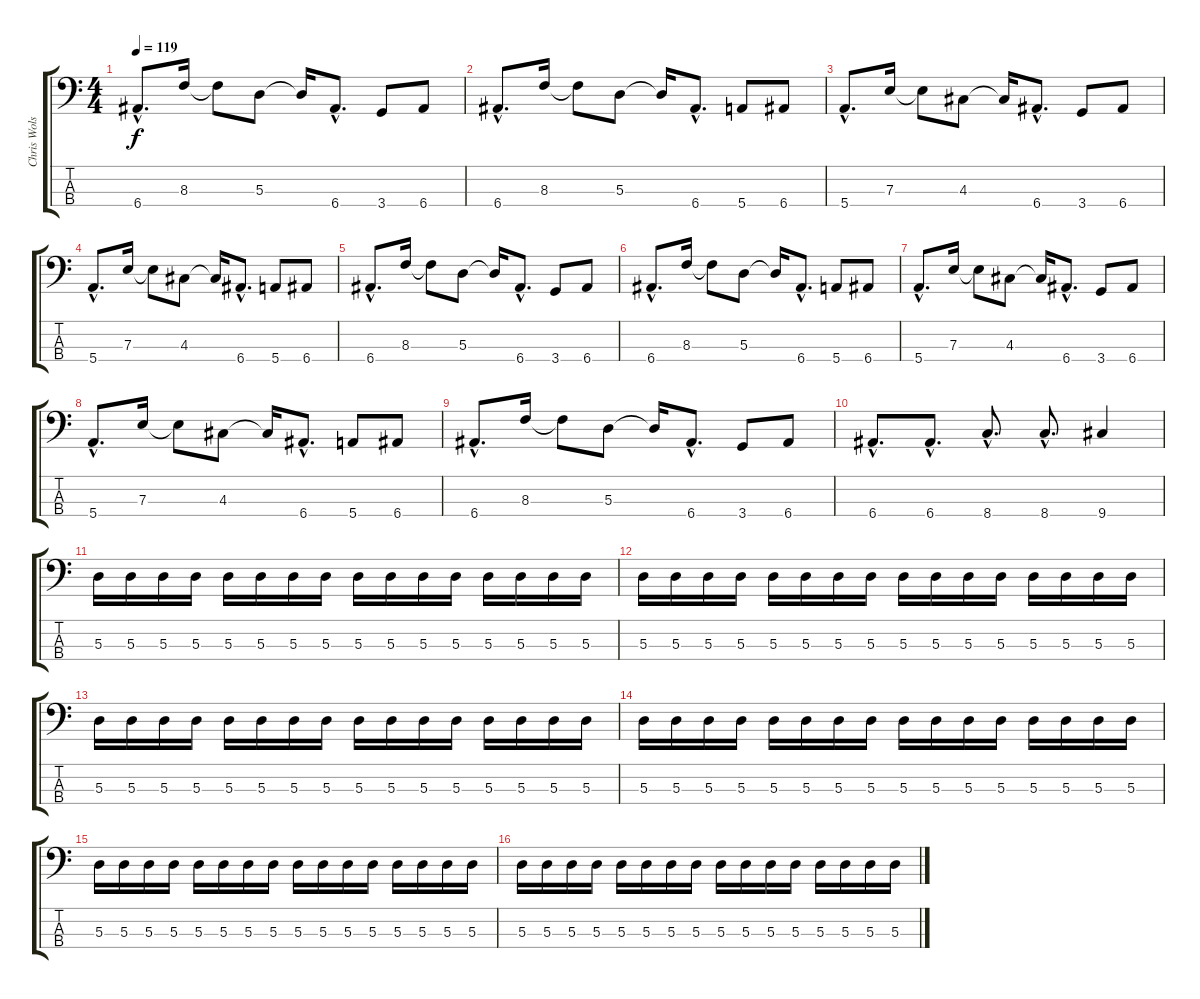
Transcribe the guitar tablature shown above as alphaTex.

\track ("Chris Wolstenholme" "Chris Wols") {instrument electricbassfinger}
\staff {score tabs}
\tuning (G2 D2 A1 E1) {hide}
\ts (4 4)
\tempo 119
\clef f4
\ks c
6.4{hac}.8{d dy f} 8.3.16 8.3{t}.8 5.3.8 5.3{t}.16 6.4{hac}.8{d} 3.4.8 6.4.8 |
6.4{hac}.8{d} 8.3.16 8.3{t}.8 5.3.8 5.3{t}.16 6.4{hac}.8{d} 5.4.8 6.4.8 |
5.4{hac}.8{d} 7.3.16 7.3{t}.8 4.3.8 4.3{t}.16 6.4{hac}.8{d} 3.4.8 6.4.8 |
5.4{hac}.8{d} 7.3.16 7.3{t}.8 4.3.8 4.3{t}.16 6.4{hac}.8{d} 5.4.8 6.4.8 |
6.4{hac}.8{d} 8.3.16 8.3{t}.8 5.3.8 5.3{t}.16 6.4{hac}.8{d} 3.4.8 6.4.8 |
6.4{hac}.8{d} 8.3.16 8.3{t}.8 5.3.8 5.3{t}.16 6.4{hac}.8{d} 5.4.8 6.4.8 |
5.4{hac}.8{d} 7.3.16 7.3{t}.8 4.3.8 4.3{t}.16 6.4{hac}.8{d} 3.4.8 6.4.8 |
5.4{hac}.8{d} 7.3.16 7.3{t}.8 4.3.8 4.3{t}.16 6.4{hac}.8{d} 5.4.8 6.4.8 |
6.4{hac}.8{d} 8.3.16 8.3{t}.8 5.3.8 5.3{t}.16 6.4{hac}.8{d} 3.4.8 6.4.8 |
6.4{hac}.8{d} 6.4{hac}.8{d} 8.4{hac}.8{d} 8.4{hac}.8{d} 9.4.4 |
5.3.16 5.3.16 5.3.16 5.3.16 5.3.16 5.3.16 5.3.16 5.3.16 5.3.16 5.3.16 5.3.16 5.3.16 5.3.16 5.3.16 5.3.16 5.3.16 |
5.3.16 5.3.16 5.3.16 5.3.16 5.3.16 5.3.16 5.3.16 5.3.16 5.3.16 5.3.16 5.3.16 5.3.16 5.3.16 5.3.16 5.3.16 5.3.16 |
5.3.16 5.3.16 5.3.16 5.3.16 5.3.16 5.3.16 5.3.16 5.3.16 5.3.16 5.3.16 5.3.16 5.3.16 5.3.16 5.3.16 5.3.16 5.3.16 |
5.3.16 5.3.16 5.3.16 5.3.16 5.3.16 5.3.16 5.3.16 5.3.16 5.3.16 5.3.16 5.3.16 5.3.16 5.3.16 5.3.16 5.3.16 5.3.16 |
5.3.16 5.3.16 5.3.16 5.3.16 5.3.16 5.3.16 5.3.16 5.3.16 5.3.16 5.3.16 5.3.16 5.3.16 5.3.16 5.3.16 5.3.16 5.3.16 |
5.3.16 5.3.16 5.3.16 5.3.16 5.3.16 5.3.16 5.3.16 5.3.16 5.3.16 5.3.16 5.3.16 5.3.16 5.3.16 5.3.16 5.3.16 5.3.16
